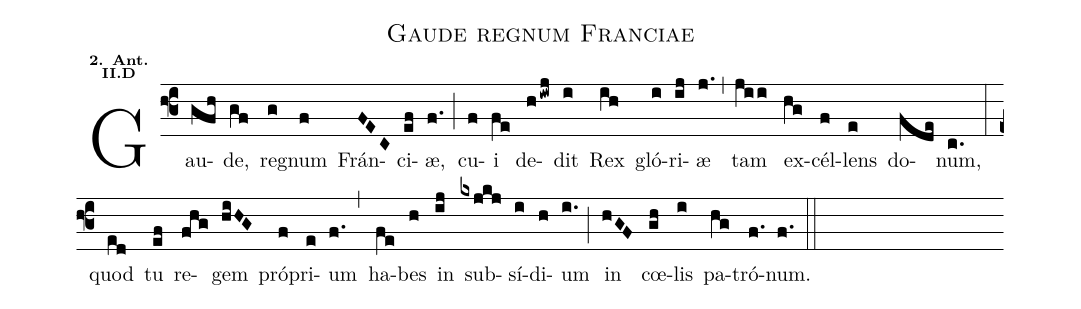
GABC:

name: Gaude regnum Franciae;
mode: 2;
annotation:{\textbf{\scriptsize 2. Ant.}};
annotation:{\textbf{\scriptsize II.D}};
%%
(f3)Gau(gfh)de,(gf) re(g)gnum(f) Frán(FEC)ci(ef)æ,(f.) (;)
cu(f)i(fe) de(hiwj)dit(i) Rex(ih) gló(i)ri(ij)æ(j.) (,)
tam(jii) ex(hg)cél(f)lens(e) do(fde)num,(c.) (:)
quod(ed) tu(ef) re(fhg)gem(hiHG) pró(f)pri(e)um(f.) (,)
ha(fe)bes(h) in(ij) sub(kxjkj)sí(i)di(h)um(i.) (;)
in(hGF) c<sp>oe</sp>(gh)lis(i) pa(hg)tró(f.)num.(f.) (::)
